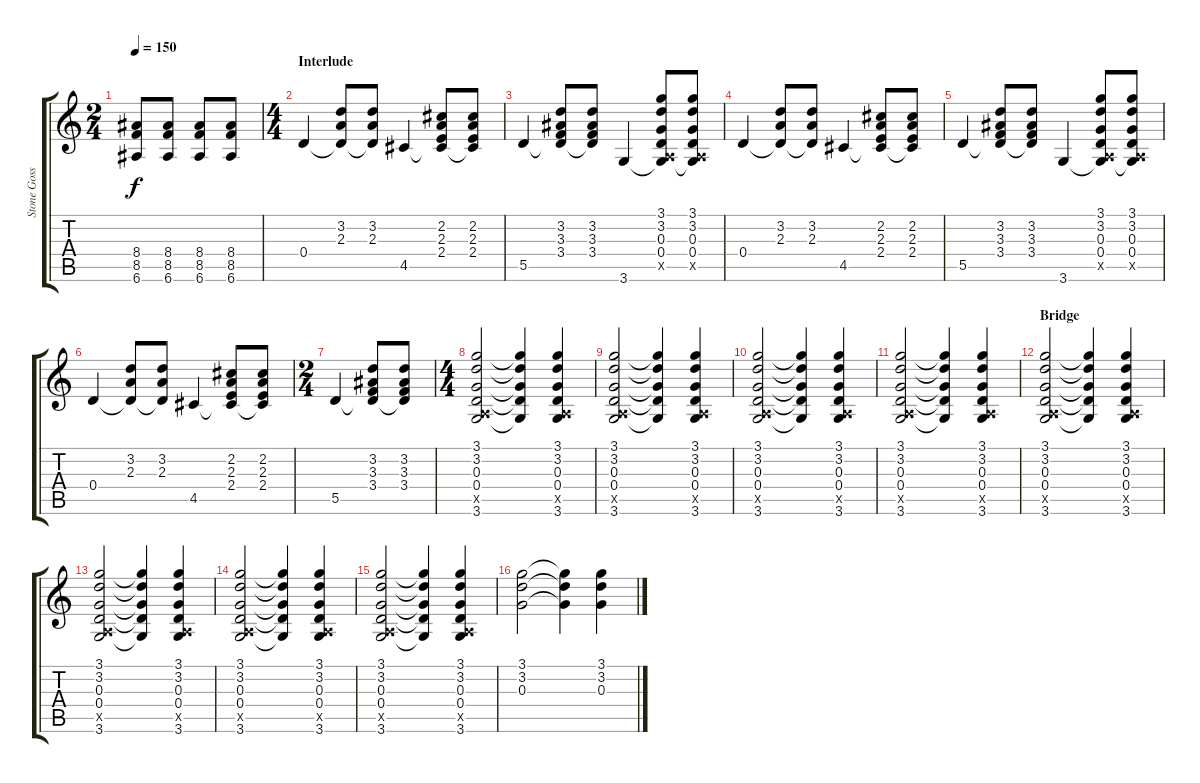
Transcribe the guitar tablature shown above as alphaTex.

\track ("Stone Gossard" "Stone Goss") {instrument distortionguitar}
\staff {score tabs}
\tuning (E4 B3 G3 D3 A2 E2) {hide}
\ts (2 4)
\tempo 150
\clef g2
\ks c
(8.4{t} 8.5{t} 6.6{t}).8{dy f} (8.4 8.5 6.6).8 (8.4 8.5 6.6).8 (8.4 8.5 6.6).8 |
\ts (4 4)
\section ("" "Interlude")
0.4.4 (3.2 2.3 0.4{t}).8 (3.2 2.3 0.4{t}).8 4.5.4 (2.2 2.3 2.4 4.5{t}).8 (2.2 2.3 2.4 4.5{t}).8 |
5.5.4 (3.2 3.3 3.4 5.5{t}).8 (3.2 3.3 3.4 5.5{t}).8 3.6.4 (3.1 3.2 0.3 0.4 0.5{x} 3.6{t}).8 (3.1 3.2 0.3 0.4 0.5{x} 3.6{t}).8 |
0.4.4 (3.2 2.3 0.4{t}).8 (3.2 2.3 0.4{t}).8 4.5.4 (2.2 2.3 2.4 4.5{t}).8 (2.2 2.3 2.4 4.5{t}).8 |
5.5.4 (3.2 3.3 3.4 5.5{t}).8 (3.2 3.3 3.4 5.5{t}).8 3.6.4 (3.1 3.2 0.3 0.4 0.5{x} 3.6{t}).8 (3.1 3.2 0.3 0.4 0.5{x} 3.6{t}).8 |
0.4.4 (3.2 2.3 0.4{t}).8 (3.2 2.3 0.4{t}).8 4.5.4 (2.2 2.3 2.4 4.5{t}).8 (2.2 2.3 2.4 4.5{t}).8 |
\ts (2 4)
5.5.4 (3.2 3.3 3.4 5.5{t}).8 (3.2 3.3 3.4 5.5{t}).8 |
\ts (4 4)
(3.1 3.2 0.3 0.4 0.5{x} 3.6).2 (3.1{t} 3.2{t} 0.3{t} 0.4{t} 3.6{t}).4 (3.1 3.2 0.3 0.4 0.5{x} 3.6).4 |
(3.1 3.2 0.3 0.4 0.5{x} 3.6).2 (3.1{t} 3.2{t} 0.3{t} 0.4{t} 3.6{t}).4 (3.1 3.2 0.3 0.4 0.5{x} 3.6).4 |
(3.1 3.2 0.3 0.4 0.5{x} 3.6).2 (3.1{t} 3.2{t} 0.3{t} 0.4{t} 3.6{t}).4 (3.1 3.2 0.3 0.4 0.5{x} 3.6).4 |
(3.1 3.2 0.3 0.4 0.5{x} 3.6).2 (3.1{t} 3.2{t} 0.3{t} 0.4{t} 3.6{t}).4 (3.1 3.2 0.3 0.4 0.5{x} 3.6).4 |
\section ("" "Bridge")
(3.1 3.2 0.3 0.4 0.5{x} 3.6).2 (3.1{t} 3.2{t} 0.3{t} 0.4{t} 3.6{t}).4 (3.1 3.2 0.3 0.4 0.5{x} 3.6).4 |
(3.1 3.2 0.3 0.4 0.5{x} 3.6).2 (3.1{t} 3.2{t} 0.3{t} 0.4{t} 3.6{t}).4 (3.1 3.2 0.3 0.4 0.5{x} 3.6).4 |
(3.1 3.2 0.3 0.4 0.5{x} 3.6).2 (3.1{t} 3.2{t} 0.3{t} 0.4{t} 3.6{t}).4 (3.1 3.2 0.3 0.4 0.5{x} 3.6).4 |
(3.1 3.2 0.3 0.4 0.5{x} 3.6).2 (3.1{t} 3.2{t} 0.3{t} 0.4{t} 3.6{t}).4 (3.1 3.2 0.3 0.4 0.5{x} 3.6).4 |
(3.1 3.2 0.3).2 (3.1{t} 3.2{t} 0.3{t}).4 (3.1 3.2 0.3).4
